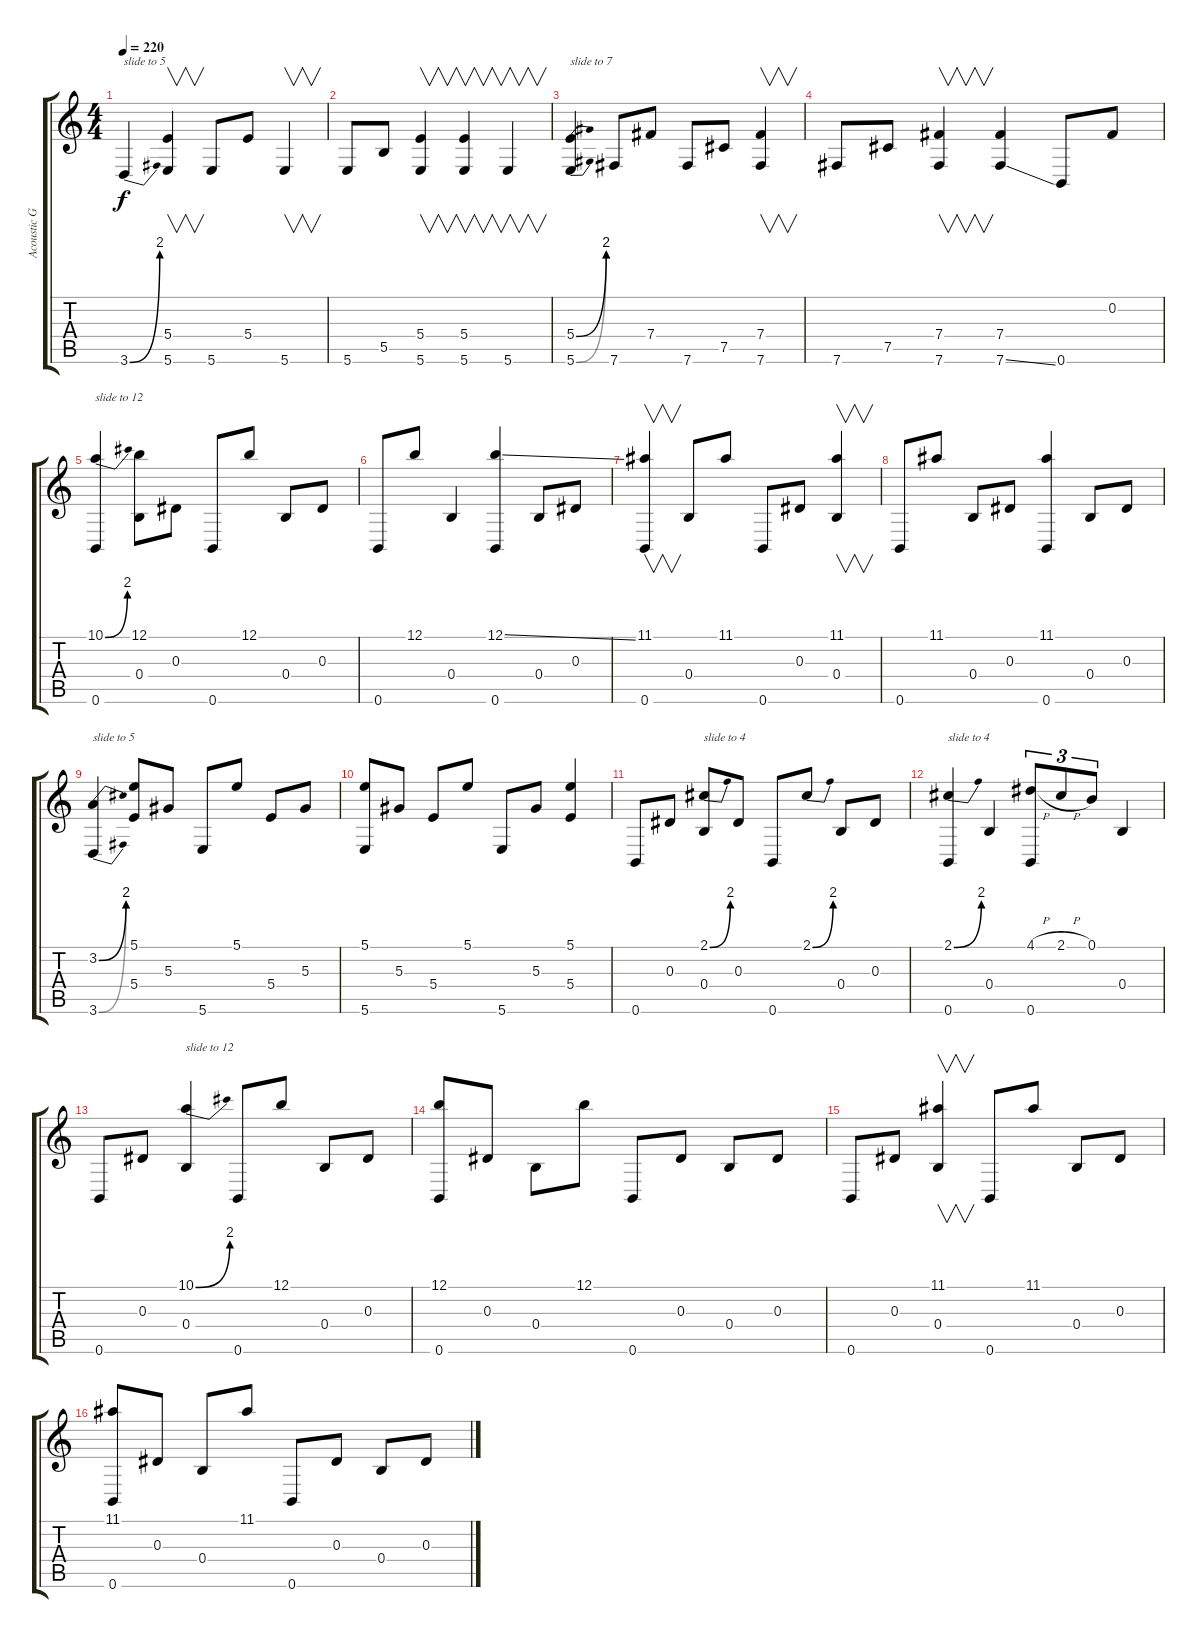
\track ("Acoustic Guitar" "Acoustic G") {instrument acousticguitarsteel}
\staff {score tabs}
\tuning (B3 Gb3 Eb3 B2 Gb2 B1) {hide}
\ts (4 4)
\tempo 220
\clef g2
\ks c
3.6{be (bend 0 0 60 8)}.4{txt "slide to 5" dy f} (5.4 5.6).4{v} 5.6.8 5.4.8 5.6.4{v} |
5.6.8 5.5.8 (5.4 5.6).4{v} (5.4 5.6).4{v} 5.6.4{v} |
(5.4{be (bend 0 0 60 8)} 5.6{be (bend 0 0 60 8)}).4{txt "slide to 7"} 7.6.8 7.4.8 7.6.8 7.5.8 (7.4 7.6).4{v} |
7.6.8 7.5.8 (7.4 7.6).4{v} (7.4 7.6{ss}).4 0.6.8 0.2.8 |
(10.1{be (bend 0 0 60 8)} 0.6).4{txt "slide to 12"} (12.1 0.4).8 0.3.8 0.6.8 12.1.8 0.4.8 0.3.8 |
0.6.8 12.1.8 0.4.4 (12.1{ss} 0.6).4 0.4.8 0.3.8 |
(11.1 0.6).4{v} 0.4.8 11.1.8 0.6.8 0.3.8 (11.1 0.4).4{v} |
0.6.8 11.1.8 0.4.8 0.3.8 (11.1 0.6).4 0.4.8 0.3.8 |
(3.2{be (bend 0 0 60 8)} 3.6{be (bend 0 0 60 8)}).4{txt "slide to 5"} (5.1 5.4).8 5.3.8 5.6.8 5.1.8 5.4.8 5.3.8 |
(5.1 5.6).8 5.3.8 5.4.8 5.1.8 5.6.8 5.3.8 (5.1 5.4).4 |
0.6.8 0.3.8 (2.1{be (bend 0 0 60 8)} 0.4).8{txt "slide to 4"} 0.3.8 0.6.8 2.1{be (bend 0 0 60 8)}.8 0.4.8 0.3.8 |
(2.1{be (bend 0 0 60 8)} 0.6).4{txt "slide to 4"} 0.4.4 (4.1{h} 0.6).8{tu (3 2)} 2.1{h}.8{tu (3 2)} 0.1.8{tu (3 2)} 0.4.4 |
0.6.8 0.3.8 (10.1{be (bend 0 0 60 8)} 0.4).4{txt "slide to 12"} 0.6.8 12.1.8 0.4.8 0.3.8 |
(12.1 0.6).8 0.3.8 0.4.8 12.1.8 0.6.8 0.3.8 0.4.8 0.3.8 |
0.6.8 0.3.8 (11.1 0.4).4{v} 0.6.8 11.1.8 0.4.8 0.3.8 |
(11.1 0.6).8 0.3.8 0.4.8 11.1.8 0.6.8 0.3.8 0.4.8 0.3.8
